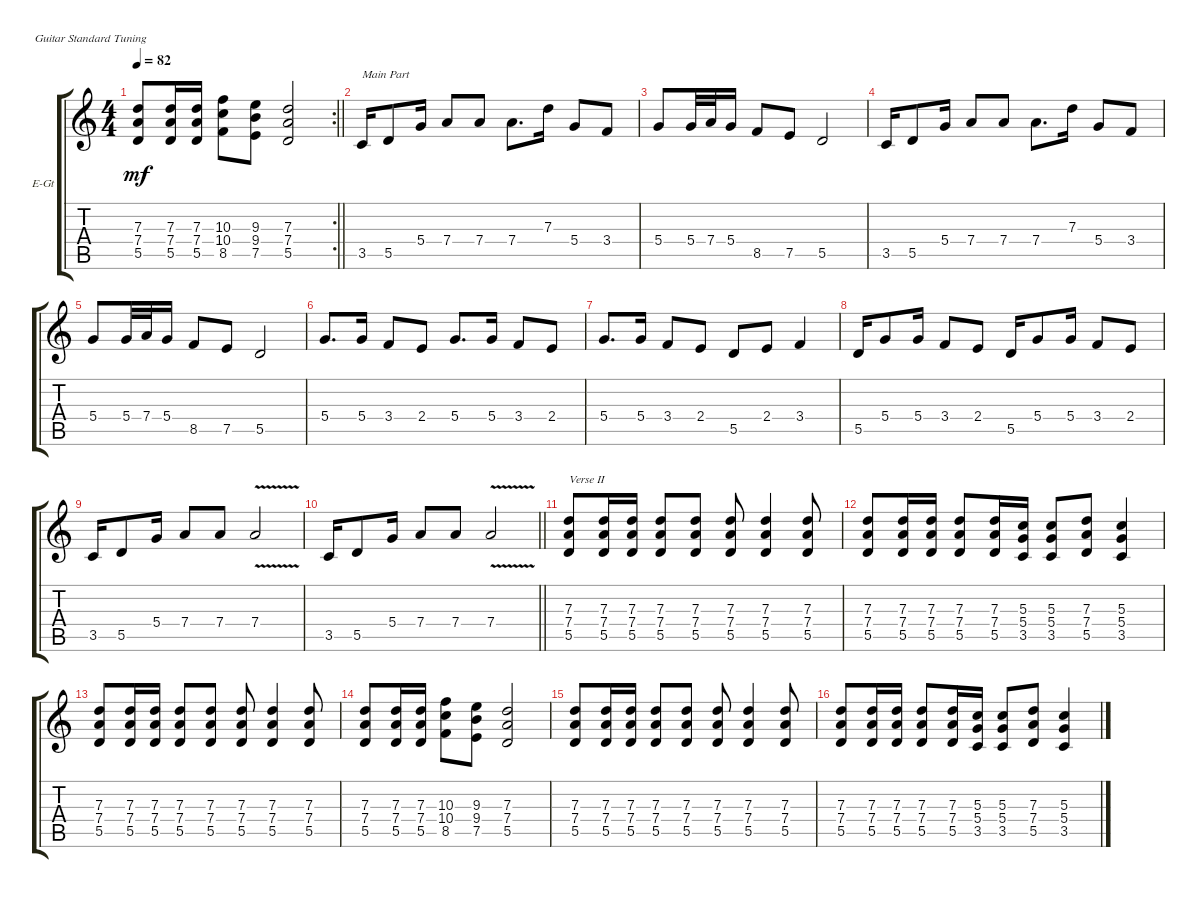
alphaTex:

\bracketExtendMode groupsimilarinstruments
\firstSystemTrackNameOrientation horizontal
\otherSystemsTrackNameOrientation horizontal
\track ("Electric Guitar 1" "E-Gt") {multiBarRest instrument distortionguitar}
\staff {score tabs}
\tuning (E4 B3 G3 D3 A2 E2)
\rc 2
\ts (4 4)
\tempo 82
\clef g2
\barLineRight lightlight
\ks c
(5.5 7.4 7.3).8{dy mf} (5.5 7.4 7.3).16 (5.5 7.4 7.3).16 (8.5 10.4 10.3).8 (7.5 9.4 9.3).8 (7.3 7.4 5.5).2 |
3.5.16{txt "Main Part"} 5.5.8 5.4.16 7.4.8 7.4.8 7.4.8{d} 7.3.16 5.4.8 3.4.8 |
5.4.8 5.4.32 7.4.32 5.4.16 8.5.8 7.5.8 5.5.2 |
3.5.16 5.5.8 5.4.16 7.4.8 7.4.8 7.4.8{d} 7.3.16 5.4.8 3.4.8 |
5.4.8 5.4.32 7.4.32 5.4.16 8.5.8 7.5.8 5.5.2 |
5.4.8{d} 5.4.16 3.4.8 2.4.8 5.4.8{d} 5.4.16 3.4.8 2.4.8 |
5.4.8{d} 5.4.16 3.4.8 2.4.8 5.5.8 2.4.8 3.4.4 |
5.5.16 5.4.8 5.4.16 3.4.8 2.4.8 5.5.16 5.4.8 5.4.16 3.4.8 2.4.8 |
3.5.16 5.5.8 5.4.16 7.4.8 7.4.8 7.4{v}.2 |
\barLineRight lightlight
3.5.16 5.5.8 5.4.16 7.4.8 7.4.8 7.4{v}.2 |
(5.5 7.4 7.3).8{txt "Verse II"} (5.5 7.4 7.3).16 (5.5 7.4 7.3).16 (5.5 7.4 7.3).8 (5.5 7.4 7.3).8 (5.5 7.4 7.3).8 (5.5 7.4 7.3).4 (5.5 7.4 7.3).8 |
(5.5 7.4 7.3).8 (5.5 7.4 7.3).16 (5.5 7.4 7.3).16 (5.5 7.4 7.3).8 (5.5 7.4 7.3).16 (3.5 5.4 5.3).16 (3.5 5.4 5.3).8 (5.5 7.4 7.3).8 (3.5 5.4 5.3).4 |
(5.5 7.4 7.3).8 (5.5 7.4 7.3).16 (5.5 7.4 7.3).16 (5.5 7.4 7.3).8 (5.5 7.4 7.3).8 (5.5 7.4 7.3).8 (5.5 7.4 7.3).4 (5.5 7.4 7.3).8 |
(5.5 7.4 7.3).8 (5.5 7.4 7.3).16 (5.5 7.4 7.3).16 (8.5 10.4 10.3).8 (7.5 9.4 9.3).8 (7.3 7.4 5.5).2 |
(5.5 7.4 7.3).8 (5.5 7.4 7.3).16 (5.5 7.4 7.3).16 (5.5 7.4 7.3).8 (5.5 7.4 7.3).8 (5.5 7.4 7.3).8 (5.5 7.4 7.3).4 (5.5 7.4 7.3).8 |
(5.5 7.4 7.3).8 (5.5 7.4 7.3).16 (5.5 7.4 7.3).16 (5.5 7.4 7.3).8 (5.5 7.4 7.3).16 (3.5 5.4 5.3).16 (3.5 5.4 5.3).8 (5.5 7.4 7.3).8 (3.5 5.4 5.3).4
